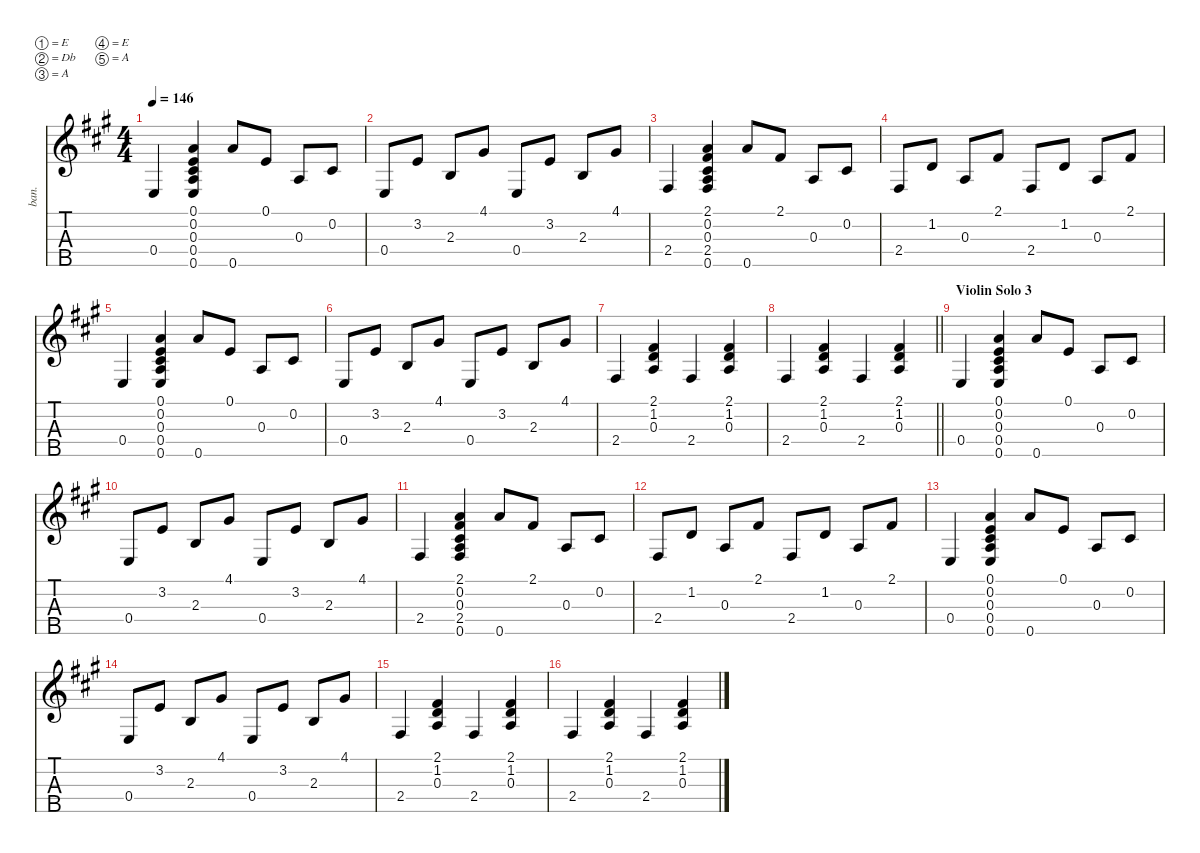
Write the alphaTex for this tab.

\defaultSystemsLayout 4
\hideDynamics
\bracketExtendMode nobrackets
\otherSystemsTrackNameOrientation horizontal
\track ("Banjo" "ban.") {defaultSystemsLayout 8 instrument banjo}
\staff {score tabs}
\tuning (E4 Db4 A3 E3 A4)
\ts (4 4)
\tempo 146
\clef g2
\ks a
0.4{acc forcenatural}.4{dy f beam Up} (0.1{acc forcenatural} 0.2{acc #} 0.3{acc forcenatural} 0.4{acc forcenatural} 0.5{acc forcenatural}).4{beam Up} 0.5{acc forcenatural}.8{beam Up} 0.1{acc forcenatural}.8{beam Up} 0.3{acc forcenatural}.8{beam Up} 0.2{acc #}.8{beam Up} |
0.4{acc forcenatural}.8{beam Up} 3.2{acc forcenatural}.8{beam Up} 2.3{acc forcenatural}.8{beam Up} 4.1{acc #}.8{beam Up} 0.4{acc forcenatural}.8{beam Up} 3.2{acc forcenatural}.8{beam Up} 2.3{acc forcenatural}.8{beam Up} 4.1{acc #}.8{beam Up} |
2.4{acc #}.4{beam Up} (2.1{acc #} 0.2{acc #} 0.3{acc forcenatural} 2.4{acc #} 0.5{acc forcenatural}).4{beam Up} 0.5{acc forcenatural}.8{beam Up} 2.1{acc #}.8{beam Up} 0.3{acc forcenatural}.8{beam Up} 0.2{acc #}.8{beam Up} |
2.4{acc #}.8{beam Up} 1.2{acc forcenatural}.8{beam Up} 0.3{acc forcenatural}.8{beam Up} 2.1{acc #}.8{beam Up} 2.4{acc #}.8{beam Up} 1.2{acc forcenatural}.8{beam Up} 0.3{acc forcenatural}.8{beam Up} 2.1{acc #}.8{beam Up} |
0.4{acc forcenatural}.4{beam Up} (0.1{acc forcenatural} 0.2{acc #} 0.3{acc forcenatural} 0.4{acc forcenatural} 0.5{acc forcenatural}).4{beam Up} 0.5{acc forcenatural}.8{beam Up} 0.1{acc forcenatural}.8{beam Up} 0.3{acc forcenatural}.8{beam Up} 0.2{acc #}.8{beam Up} |
0.4{acc forcenatural}.8{beam Up} 3.2{acc forcenatural}.8{beam Up} 2.3{acc forcenatural}.8{beam Up} 4.1{acc #}.8{beam Up} 0.4{acc forcenatural}.8{beam Up} 3.2{acc forcenatural}.8{beam Up} 2.3{acc forcenatural}.8{beam Up} 4.1{acc #}.8{beam Up} |
2.4{acc #}.4{beam Up} (2.1{acc #} 1.2{acc forcenatural} 0.3{acc forcenatural}).4{beam Up} 2.4{acc #}.4{beam Up} (2.1{acc #} 1.2{acc forcenatural} 0.3{acc forcenatural}).4{beam Up} |
\barLineRight lightlight
2.4{acc #}.4{beam Up} (2.1{acc #} 1.2{acc forcenatural} 0.3{acc forcenatural}).4{beam Up} 2.4{acc #}.4{beam Up} (2.1{acc #} 1.2{acc forcenatural} 0.3{acc forcenatural}).4{beam Up} |
\section ("" "Violin Solo 3")
0.4{acc forcenatural}.4{beam Up} (0.1{acc forcenatural} 0.2{acc #} 0.3{acc forcenatural} 0.4{acc forcenatural} 0.5{acc forcenatural}).4{beam Up} 0.5{acc forcenatural}.8{beam Up} 0.1{acc forcenatural}.8{beam Up} 0.3{acc forcenatural}.8{beam Up} 0.2{acc #}.8{beam Up} |
0.4{acc forcenatural}.8{beam Up} 3.2{acc forcenatural}.8{beam Up} 2.3{acc forcenatural}.8{beam Up} 4.1{acc #}.8{beam Up} 0.4{acc forcenatural}.8{beam Up} 3.2{acc forcenatural}.8{beam Up} 2.3{acc forcenatural}.8{beam Up} 4.1{acc #}.8{beam Up} |
2.4{acc #}.4{beam Up} (2.1{acc #} 0.2{acc #} 0.3{acc forcenatural} 2.4{acc #} 0.5{acc forcenatural}).4{beam Up} 0.5{acc forcenatural}.8{beam Up} 2.1{acc #}.8{beam Up} 0.3{acc forcenatural}.8{beam Up} 0.2{acc #}.8{beam Up} |
2.4{acc #}.8{beam Up} 1.2{acc forcenatural}.8{beam Up} 0.3{acc forcenatural}.8{beam Up} 2.1{acc #}.8{beam Up} 2.4{acc #}.8{beam Up} 1.2{acc forcenatural}.8{beam Up} 0.3{acc forcenatural}.8{beam Up} 2.1{acc #}.8{beam Up} |
0.4{acc forcenatural}.4{beam Up} (0.1{acc forcenatural} 0.2{acc #} 0.3{acc forcenatural} 0.4{acc forcenatural} 0.5{acc forcenatural}).4{beam Up} 0.5{acc forcenatural}.8{beam Up} 0.1{acc forcenatural}.8{beam Up} 0.3{acc forcenatural}.8{beam Up} 0.2{acc #}.8{beam Up} |
0.4{acc forcenatural}.8{beam Up} 3.2{acc forcenatural}.8{beam Up} 2.3{acc forcenatural}.8{beam Up} 4.1{acc #}.8{beam Up} 0.4{acc forcenatural}.8{beam Up} 3.2{acc forcenatural}.8{beam Up} 2.3{acc forcenatural}.8{beam Up} 4.1{acc #}.8{beam Up} |
2.4{acc #}.4{beam Up} (2.1{acc #} 1.2{acc forcenatural} 0.3{acc forcenatural}).4{beam Up} 2.4{acc #}.4{beam Up} (2.1{acc #} 1.2{acc forcenatural} 0.3{acc forcenatural}).4{beam Up} |
2.4{acc #}.4{beam Up} (2.1{acc #} 1.2{acc forcenatural} 0.3{acc forcenatural}).4{beam Up} 2.4{acc #}.4{beam Up} (2.1{acc #} 1.2{acc forcenatural} 0.3{acc forcenatural}).4{beam Up}
